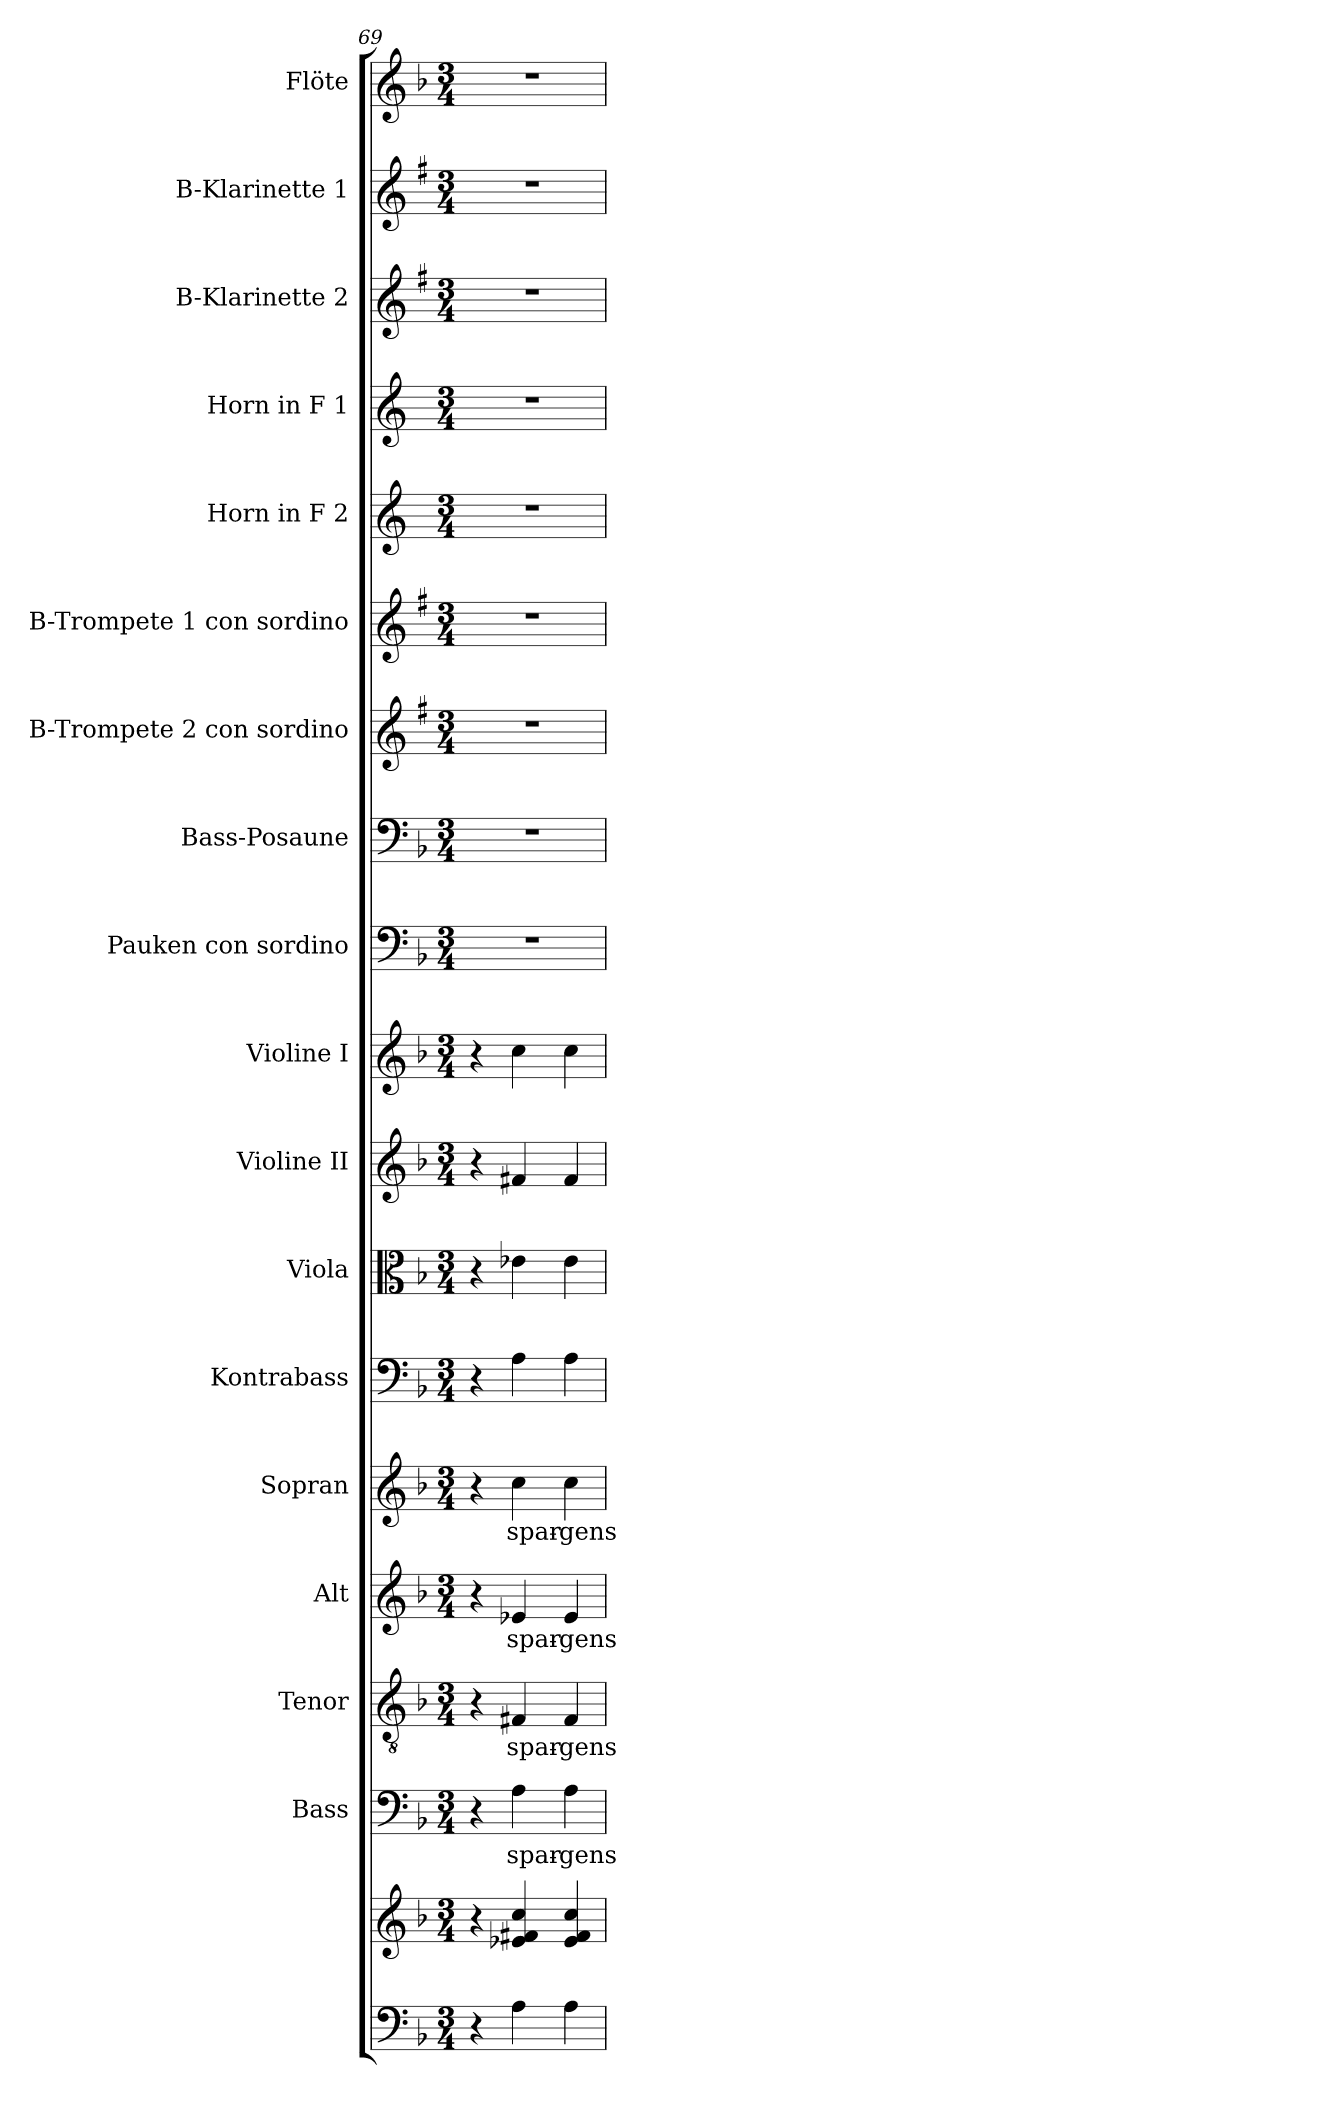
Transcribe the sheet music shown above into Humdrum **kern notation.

**kern	**kern	**kern	**text	**kern	**text	**kern	**text	**kern	**text	**kern	**kern	**kern	**kern	**kern	**kern	**kern	**kern	**kern	**kern	**kern	**kern	**kern
*part18	*part18	*part17	*part17	*part16	*part16	*part15	*part15	*part14	*part14	*part13	*part12	*part11	*part10	*part9	*part8	*part7	*part6	*part5	*part4	*part3	*part2	*part1
*staff19	*staff18	*staff17	*staff17	*staff16	*staff16	*staff15	*staff15	*staff14	*staff14	*staff13	*staff12	*staff11	*staff10	*staff9	*staff8	*staff7	*staff6	*staff5	*staff4	*staff3	*staff2	*staff1
*	*	*I"Bass	*	*I"Tenor	*	*I"Alt	*	*I"Sopran	*	*I"Kontrabass	*I"Viola	*I"Violine II	*I"Violine I	*I"Pauken con sordino	*I"Bass-Posaune	*I"B-Trompete 2 con sordino	*I"B-Trompete 1 con sordino	*I"Horn in F 2	*I"Horn in F 1	*I"B-Klarinette 2	*I"B-Klarinette 1	*I"Flöte
*	*	*I'B.	*	*I'T.	*	*I'A.	*	*I'S.	*	*I'Kb.	*I'Vla.	*I'Vl. II	*I'Vl. I	*I'Pk.	*I'B. Pos.	*I'B Trp. 2	*I'B Trp. 1	*	*	*I'B Kl. 2	*I'B Kl. 1	*I'Fl.
*clefF4	*clefG2	*clefF4	*	*clefGv2	*	*clefG2	*	*clefG2	*	*clefF4	*clefC3	*clefG2	*clefG2	*clefF4	*clefF4	*clefG2	*clefG2	*clefG2	*clefG2	*clefG2	*clefG2	*clefG2
*	*	*	*	*	*	*	*	*	*	*ITrd7c12	*	*	*	*	*	*ITrd1c2	*ITrd1c2	*ITrd4c7	*ITrd4c7	*ITrd1c2	*ITrd1c2	*
*k[b-]	*k[b-]	*k[b-]	*	*k[b-]	*	*k[b-]	*	*k[b-]	*	*k[b-]	*k[b-]	*k[b-]	*k[b-]	*k[b-]	*k[b-]	*k[b-]	*k[b-]	*k[b-]	*k[b-]	*k[b-]	*k[b-]	*k[b-]
*F:	*F:	*F:	*	*F:	*	*F:	*	*F:	*	*F:	*F:	*F:	*F:	*F:	*F:	*F:	*F:	*F:	*F:	*F:	*F:	*F:
*M3/4	*M3/4	*M3/4	*	*M3/4	*	*M3/4	*	*M3/4	*	*M3/4	*M3/4	*M3/4	*M3/4	*M3/4	*M3/4	*M3/4	*M3/4	*M3/4	*M3/4	*M3/4	*M3/4	*M3/4
=69	=69	=69	=69	=69	=69	=69	=69	=69	=69	=69	=69	=69	=69	=69	=69	=69	=69	=69	=69	=69	=69	=69
4r	4r	4r	.	4r	.	4r	.	4r	.	4r	4r	4r	4r	2.r	2.r	2.r	2.r	2.r	2.r	2.r	2.r	2.r
!	!	!	!LO:LY:b	!	!LO:LY:b	!	!LO:LY:b	!	!LO:LY:b	!	!	!	!	!	!	!	!	!	!	!	!	!
4A\	4e-X/ 4f#X/ 4cc/	4A\	spar-	4F#X/	spar-	4e-X/	spar-	4cc\	spar-	4AA\	4e-X\	4f#X/	4cc\	.	.	.	.	.	.	.	.	.
!	!	!	!LO:LY:b	!	!LO:LY:b	!	!LO:LY:b	!	!LO:LY:b	!	!	!	!	!	!	!	!	!	!	!	!	!
4A\	4e-/ 4f#/ 4cc/	4A\	-gens	4F#/	-gens	4e-/	-gens	4cc\	-gens	4AA\	4e-\	4f#/	4cc\	.	.	.	.	.	.	.	.	.
=	=	=	=	=	=	=	=	=	=	=	=	=	=	=	=	=	=	=	=	=	=	=
*-	*-	*-	*-	*-	*-	*-	*-	*-	*-	*-	*-	*-	*-	*-	*-	*-	*-	*-	*-	*-	*-	*-
